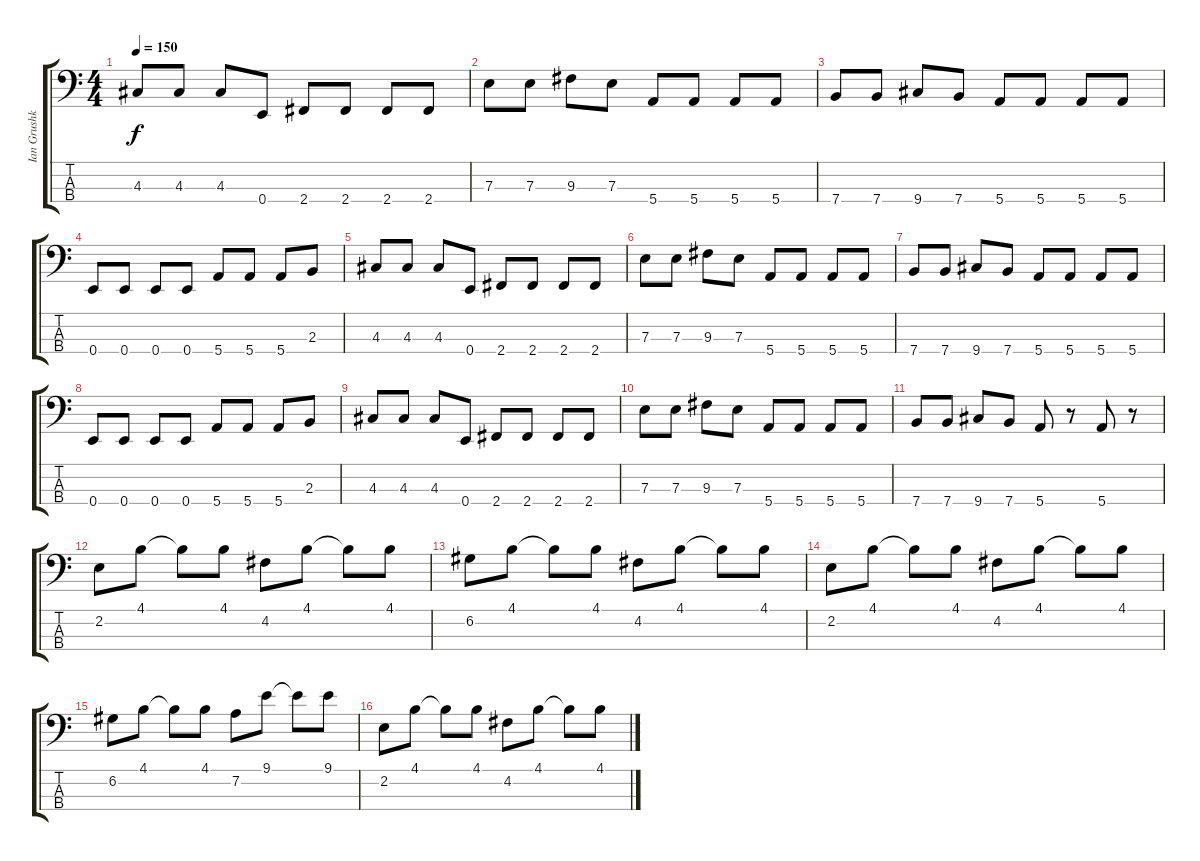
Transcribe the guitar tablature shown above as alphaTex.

\track ("Ian Grushka - Bass" "Ian Grushk") {instrument electricbasspick}
\staff {score tabs}
\tuning (G2 D2 A1 E1) {hide}
\ts (4 4)
\tempo 150
\clef f4
\ks c
4.3.8{dy f} 4.3.8 4.3.8 0.4.8 2.4.8 2.4.8 2.4.8 2.4.8 |
7.3.8 7.3.8 9.3.8 7.3.8 5.4.8 5.4.8 5.4.8 5.4.8 |
7.4.8 7.4.8 9.4.8 7.4.8 5.4.8 5.4.8 5.4.8 5.4.8 |
0.4.8 0.4.8 0.4.8 0.4.8 5.4.8 5.4.8 5.4.8 2.3.8 |
4.3.8 4.3.8 4.3.8 0.4.8 2.4.8 2.4.8 2.4.8 2.4.8 |
7.3.8 7.3.8 9.3.8 7.3.8 5.4.8 5.4.8 5.4.8 5.4.8 |
7.4.8 7.4.8 9.4.8 7.4.8 5.4.8 5.4.8 5.4.8 5.4.8 |
0.4.8 0.4.8 0.4.8 0.4.8 5.4.8 5.4.8 5.4.8 2.3.8 |
4.3.8 4.3.8 4.3.8 0.4.8 2.4.8 2.4.8 2.4.8 2.4.8 |
7.3.8 7.3.8 9.3.8 7.3.8 5.4.8 5.4.8 5.4.8 5.4.8 |
7.4.8 7.4.8 9.4.8 7.4.8 5.4.8 r.8 5.4.8 r.8 |
2.2.8 4.1.8 4.1{t}.8 4.1.8 4.2.8 4.1.8 4.1{t}.8 4.1.8 |
6.2.8 4.1.8 4.1{t}.8 4.1.8 4.2.8 4.1.8 4.1{t}.8 4.1.8 |
2.2.8 4.1.8 4.1{t}.8 4.1.8 4.2.8 4.1.8 4.1{t}.8 4.1.8 |
6.2.8 4.1.8 4.1{t}.8 4.1.8 7.2.8 9.1.8 9.1{t}.8 9.1.8 |
2.2.8 4.1.8 4.1{t}.8 4.1.8 4.2.8 4.1.8 4.1{t}.8 4.1.8
